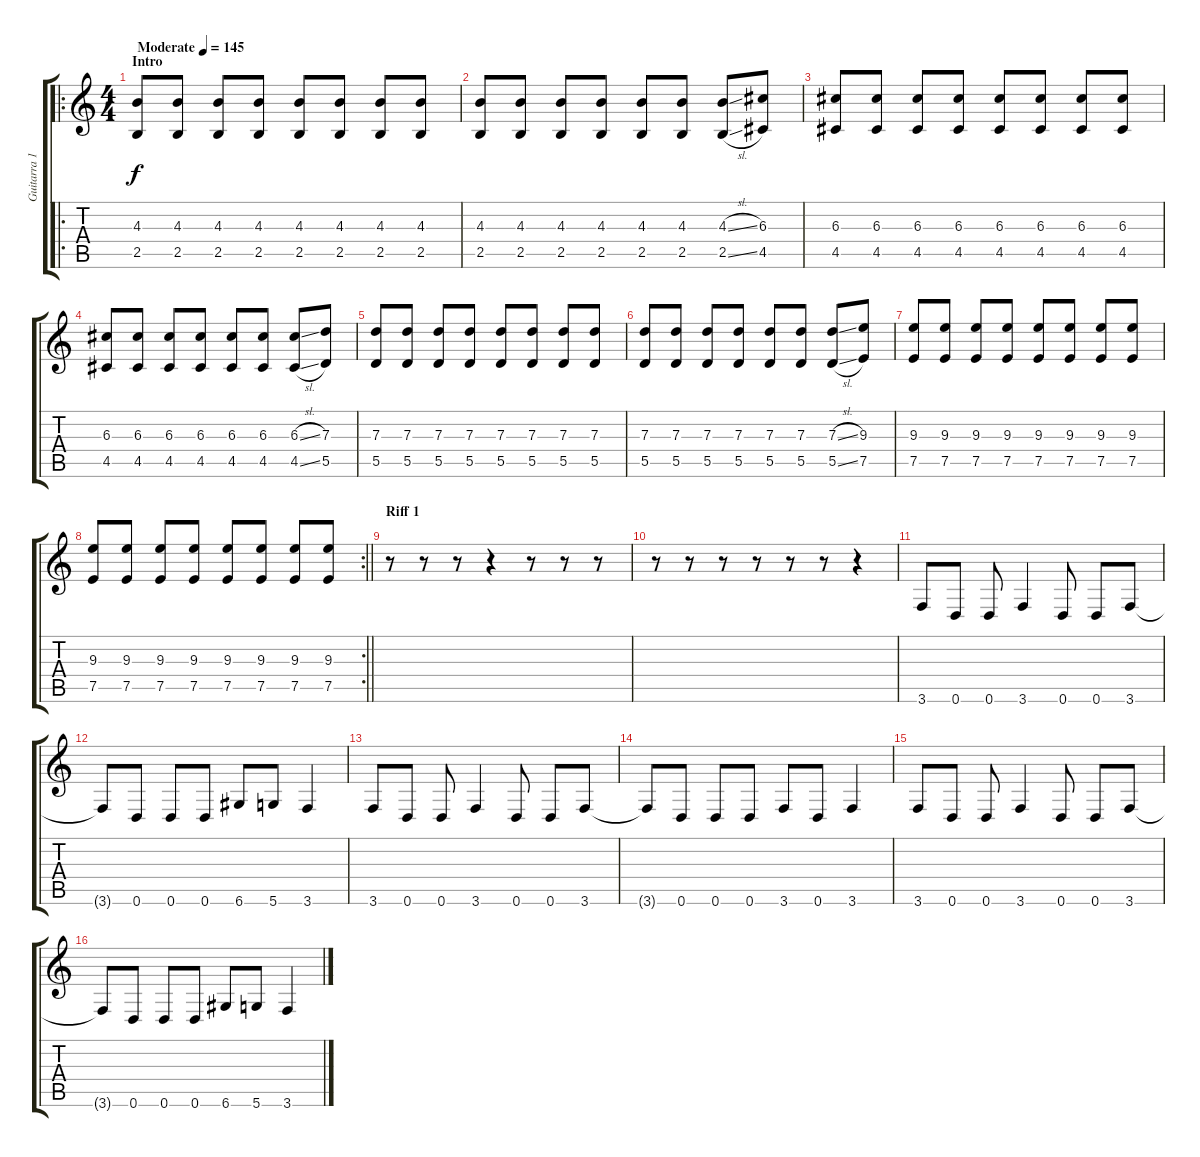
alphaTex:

\track ("Guitarra 1" "Guitarra 1") {instrument distortionguitar}
\staff {score tabs}
\tuning (E4 B3 G3 D3 A2 D2) {hide}
\ro
\ts (4 4)
\section ("" "Intro")
\tempo (145 "Moderate")
\clef g2
\ks c
(4.3 2.5).8{dy f instrument distortionguitar} (4.3 2.5).8 (4.3 2.5).8 (4.3 2.5).8 (4.3 2.5).8 (4.3 2.5).8 (4.3 2.5).8 (4.3 2.5).8 |
(4.3 2.5).8 (4.3 2.5).8 (4.3 2.5).8 (4.3 2.5).8 (4.3 2.5).8 (4.3 2.5).8 (4.3{sl} 2.5{sl}).8 (6.3 4.5).8 |
(6.3 4.5).8 (6.3 4.5).8 (6.3 4.5).8 (6.3 4.5).8 (6.3 4.5).8 (6.3 4.5).8 (6.3 4.5).8 (6.3 4.5).8 |
(6.3 4.5).8 (6.3 4.5).8 (6.3 4.5).8 (6.3 4.5).8 (6.3 4.5).8 (6.3 4.5).8 (6.3{sl} 4.5{sl}).8 (7.3 5.5).8 |
(7.3 5.5).8 (7.3 5.5).8 (7.3 5.5).8 (7.3 5.5).8 (7.3 5.5).8 (7.3 5.5).8 (7.3 5.5).8 (7.3 5.5).8 |
(7.3 5.5).8 (7.3 5.5).8 (7.3 5.5).8 (7.3 5.5).8 (7.3 5.5).8 (7.3 5.5).8 (7.3{sl} 5.5{sl}).8 (9.3 7.5).8 |
(9.3 7.5).8 (9.3 7.5).8 (9.3 7.5).8 (9.3 7.5).8 (9.3 7.5).8 (9.3 7.5).8 (9.3 7.5).8 (9.3 7.5).8 |
\rc 2
\barLineRight lightlight
(9.3 7.5).8 (9.3 7.5).8 (9.3 7.5).8 (9.3 7.5).8 (9.3 7.5).8 (9.3 7.5).8 (9.3 7.5).8 (9.3 7.5).8 |
\section ("" "Riff 1")
r.8 r.8 r.8 r.4 r.8 r.8 r.8 |
r.8 r.8 r.8 r.8 r.8 r.8 r.4 |
3.6.8 0.6.8 0.6.8 3.6.4 0.6.8 0.6.8 3.6.8 |
3.6{t}.8 0.6.8 0.6.8 0.6.8 6.6.8 5.6.8 3.6.4 |
3.6.8 0.6.8 0.6.8 3.6.4 0.6.8 0.6.8 3.6.8 |
3.6{t}.8 0.6.8 0.6.8 0.6.8 3.6.8 0.6.8 3.6.4 |
3.6.8 0.6.8 0.6.8 3.6.4 0.6.8 0.6.8 3.6.8 |
3.6{t}.8 0.6.8 0.6.8 0.6.8 6.6.8 5.6.8 3.6.4
